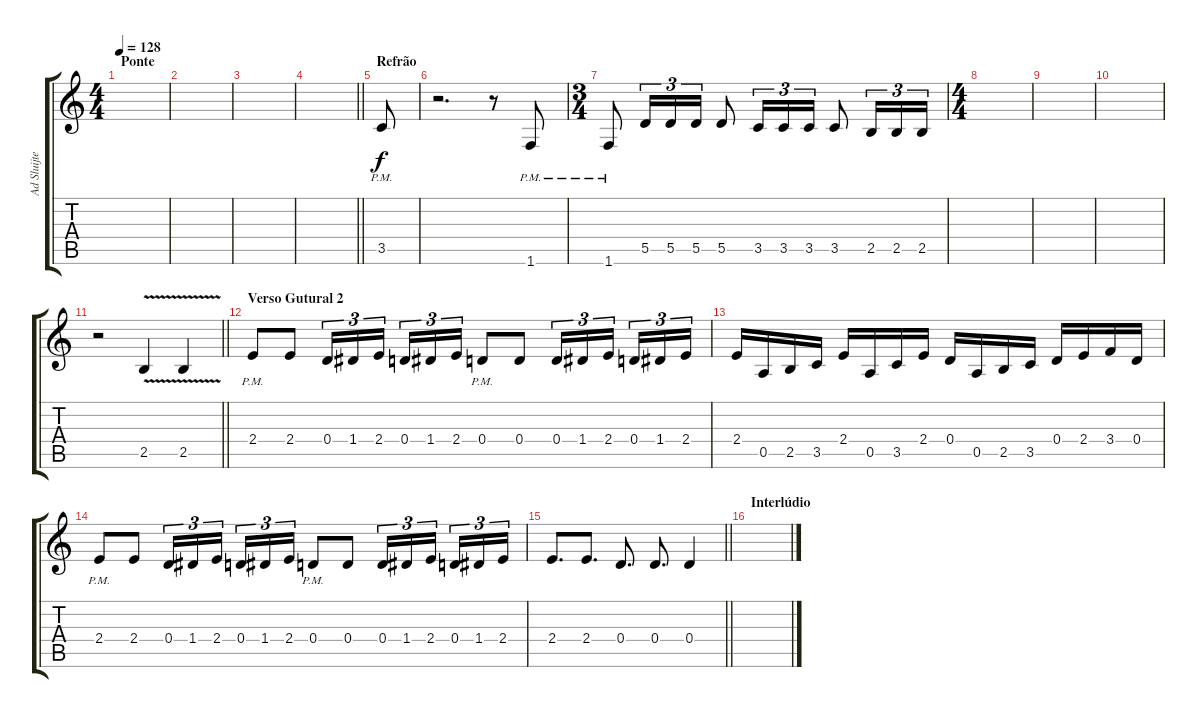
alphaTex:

\track ("Ad Sluijter" "Ad Sluijte") {instrument distortionguitar}
\staff {score tabs}
\tuning (E4 B3 G3 D3 A2 E2) {hide}
\ts (4 4)
\section ("" "Ponte")
\tempo 128
\clef g2
\ks c
|
|
|
\barLineRight lightlight
|
\section ("" "Refrão")
3.5{pm}.8 |
r.2{d} r.8 1.6{pm}.8 |
\ts (3 4)
1.6{pm}.8 5.5.16{tu (3 2)} 5.5.16{tu (3 2)} 5.5.16{tu (3 2)} 5.5.8 3.5.16{tu (3 2)} 3.5.16{tu (3 2)} 3.5.16{tu (3 2)} 3.5.8 2.5.16{tu (3 2)} 2.5.16{tu (3 2)} 2.5.16{tu (3 2)} |
\ts (4 4)
|
|
|
\barLineRight lightlight
r.2 2.5{v}.4 2.5{v}.4 |
\section ("" "Verso Gutural 2")
2.4{pm}.8 2.4.8 0.4.16{tu (3 2)} 1.4.16{tu (3 2)} 2.4.16{tu (3 2) beam splitsecondary} 0.4.16{tu (3 2)} 1.4.16{tu (3 2)} 2.4.16{tu (3 2)} 0.4{pm}.8 0.4.8 0.4.16{tu (3 2)} 1.4.16{tu (3 2)} 2.4.16{tu (3 2) beam splitsecondary} 0.4.16{tu (3 2)} 1.4.16{tu (3 2)} 2.4.16{tu (3 2)} |
2.4.16 0.5.16 2.5.16 3.5.16 2.4.16 0.5.16 3.5.16 2.4.16 0.4.16 0.5.16 2.5.16 3.5.16 0.4.16 2.4.16 3.4.16 0.4.16 |
2.4{pm}.8 2.4.8 0.4.16{tu (3 2)} 1.4.16{tu (3 2)} 2.4.16{tu (3 2) beam splitsecondary} 0.4.16{tu (3 2)} 1.4.16{tu (3 2)} 2.4.16{tu (3 2)} 0.4{pm}.8 0.4.8 0.4.16{tu (3 2)} 1.4.16{tu (3 2)} 2.4.16{tu (3 2) beam splitsecondary} 0.4.16{tu (3 2)} 1.4.16{tu (3 2)} 2.4.16{tu (3 2)} |
\barLineRight lightlight
2.4.8{d} 2.4.8{d} 0.4.8{d} 0.4.8{d} 0.4.4 |
\section ("" "Interlúdio")
